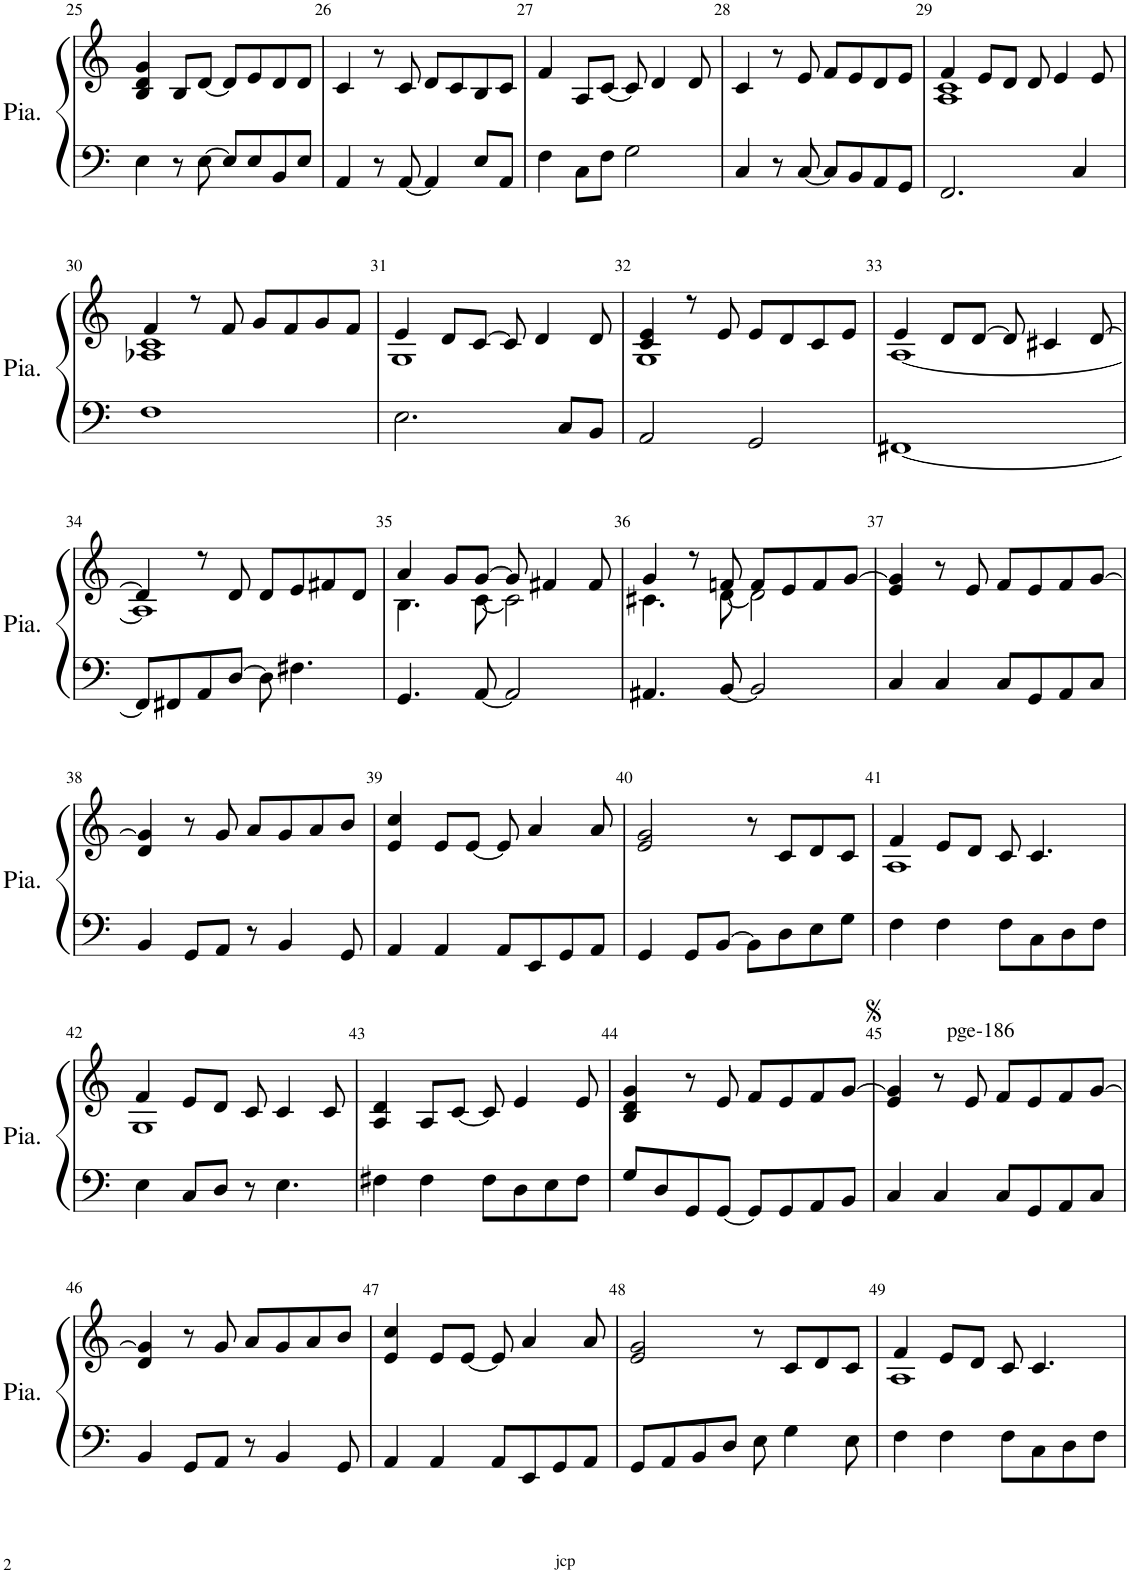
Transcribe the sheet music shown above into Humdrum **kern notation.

**kern	**kern
*part1	*part1
*staff2	*staff1
*I"Piano	*
*I'Pia.	*
!!LO:PB:g=z
*clefF4	*clefG2
*k[]	*k[]
*M4/4	*M4/4
*met(c)	*met(c)
=25	=25
4E\	4B/ 4d/ 4g/
8r	8B/L
[8E\	[8d/J
8E/L]	8d/L]
8E/	8e/
8BB/	8d/
8E/J	8d/J
=26	=26
4AA/	4c/
8r	8r
[8AA/	8c/
4AA/]	8d/L
.	8c/
8E/L	8B/
8AA/J	8c/J
=27	=27
4F\	4f/
8C\L	8A/L
8F\J	[8c/J
2G\	8c/]
.	4d/
.	8d/
=28	=28
4C/	4c/
8r	8r
[8C/	8e/
8C/L]	8f/L
8BB/	8e/
8AA/	8d/
8GG/J	8e/J
=29	=29
*	*^
2.FF/	4f/	1A 1c
.	8e/L	.
.	8d/J	.
.	8d/	.
.	4e/	.
4C/	.	.
.	8e/	.
!!LO:LB:g=z	!!
=30	=30	=30
1F	4f/	1A-X 1c
.	8r	.
.	8f/	.
.	8g/L	.
.	8f/	.
.	8g/	.
.	8f/J	.
=31	=31	=31
2.E\	4e/	1G
.	8d/L	.
.	[8c/J	.
.	8c/]	.
.	4d/	.
8C/L	.	.
8BB/J	8d/	.
=32	=32	=32
2AA/	4c/ 4e/	1G
.	8r	.
.	8e/	.
2GG/	8e/L	.
.	8d/	.
.	8c/	.
.	8e/J	.
=33	=33	=33
[1FF#X	4e/	[1A
.	8d/L	.
.	[8d/J	.
.	8d/]	.
.	4c#X/	.
.	[8d/	.
!!LO:LB:g=z	!!
=34	=34	=34
8FF#/L]	4d/]	1A]
8FF#X/	.	.
8AA/	8r	.
[8D/J	8d/	.
8D\]	8d/L	.
4.F#X\	8e/	.
.	8f#X/	.
.	8d/J	.
=35	=35	=35
4.GG/	4a/	4.B\
.	8g/L	.
[8AA/	[8g/J	[8c\
2AA/]	8g/]	2c\]
.	4f#X/	.
.	8f#/	.
=36	=36	=36
4.AA#X/	4g/	4.c#X\
.	8r	.
[8BB/	8fn/	[8d\
2BB/]	8f/L	2d\]
.	8e/	.
.	8f/	.
.	[>8g/J	.
*	*v	*v
=37	=37
4C/	4e/ 4g/]
4C/	8r
.	8e/
8C/L	8f/L
8GG/	8e/
8AA/	8f/
8C/J	[>8g/J
!!LO:LB:g=z
=38	=38
4BB/	4d/ 4g/]
8GG/L	8r
8AA/J	8g/
8r	8a/L
4BB/	8g/
.	8a/
8GG/	8b/J
=39	=39
4AA/	4e/ 4cc/
4AA/	8e/L
.	[8e/J
8AA/L	8e/]
8EE/	4a/
8GG/	.
8AA/J	8a/
=40	=40
4GG/	2e/ 2g/
8GG/L	.
[8BB/J	.
8BB\L]	8r
8D\	8c/L
8E\	8d/
8G\J	8c/J
=41	=41
*	*^
4F\	4f/	1A
4F\	8e/L	.
.	8d/J	.
8F\L	8c/	.
8C\	4.c/	.
8D\	.	.
8F\J	.	.
!!LO:LB:g=z	!!
=42	=42	=42
4E\	4f/	1G
8C/L	8e/L	.
8D/J	8d/J	.
8r	8c/	.
4.E\	4c/	.
.	8c/	.
*	*v	*v
=43	=43
4F#X\	4A/ 4d/
4F#\	8A/L
.	[8c/J
8F#\L	8c/]
8D\	4e/
8E\	.
8F#\J	8e/
=44	=44
8G/L	4B/ 4d/ 4g/
8D/	.
8GG/	8r
[8GG/J	8e/
8GG/L]	8f/L
8GG/	8e/
8AA/	8f/
8BB/J	[>8g/J
=45	=45
4C/	4e/ 4g/]
4C/	8r
!	!LO:TX:a:t=pge-186
.	8e/
8C/L	8f/L
8GG/	8e/
8AA/	8f/
8C/J	[>8g/J
!!LO:LB:g=z
=46	=46
4BB/	4d/ 4g/]
8GG/L	8r
8AA/J	8g/
8r	8a/L
4BB/	8g/
.	8a/
8GG/	8b/J
=47	=47
4AA/	4e/ 4cc/
4AA/	8e/L
.	[8e/J
8AA/L	8e/]
8EE/	4a/
8GG/	.
8AA/J	8a/
=48	=48
8GG/L	2e/ 2g/
8AA/	.
8BB/	.
8D/J	.
8E\	8r
4G\	8c/L
.	8d/
8E\	8c/J
=49	=49
*	*^
4F\	4f/	1A
4F\	8e/L	.
.	8d/J	.
8F\L	8c/	.
8C\	4.c/	.
8D\	.	.
8F\J	.	.
*	*v	*v
=	=
*-	*-
